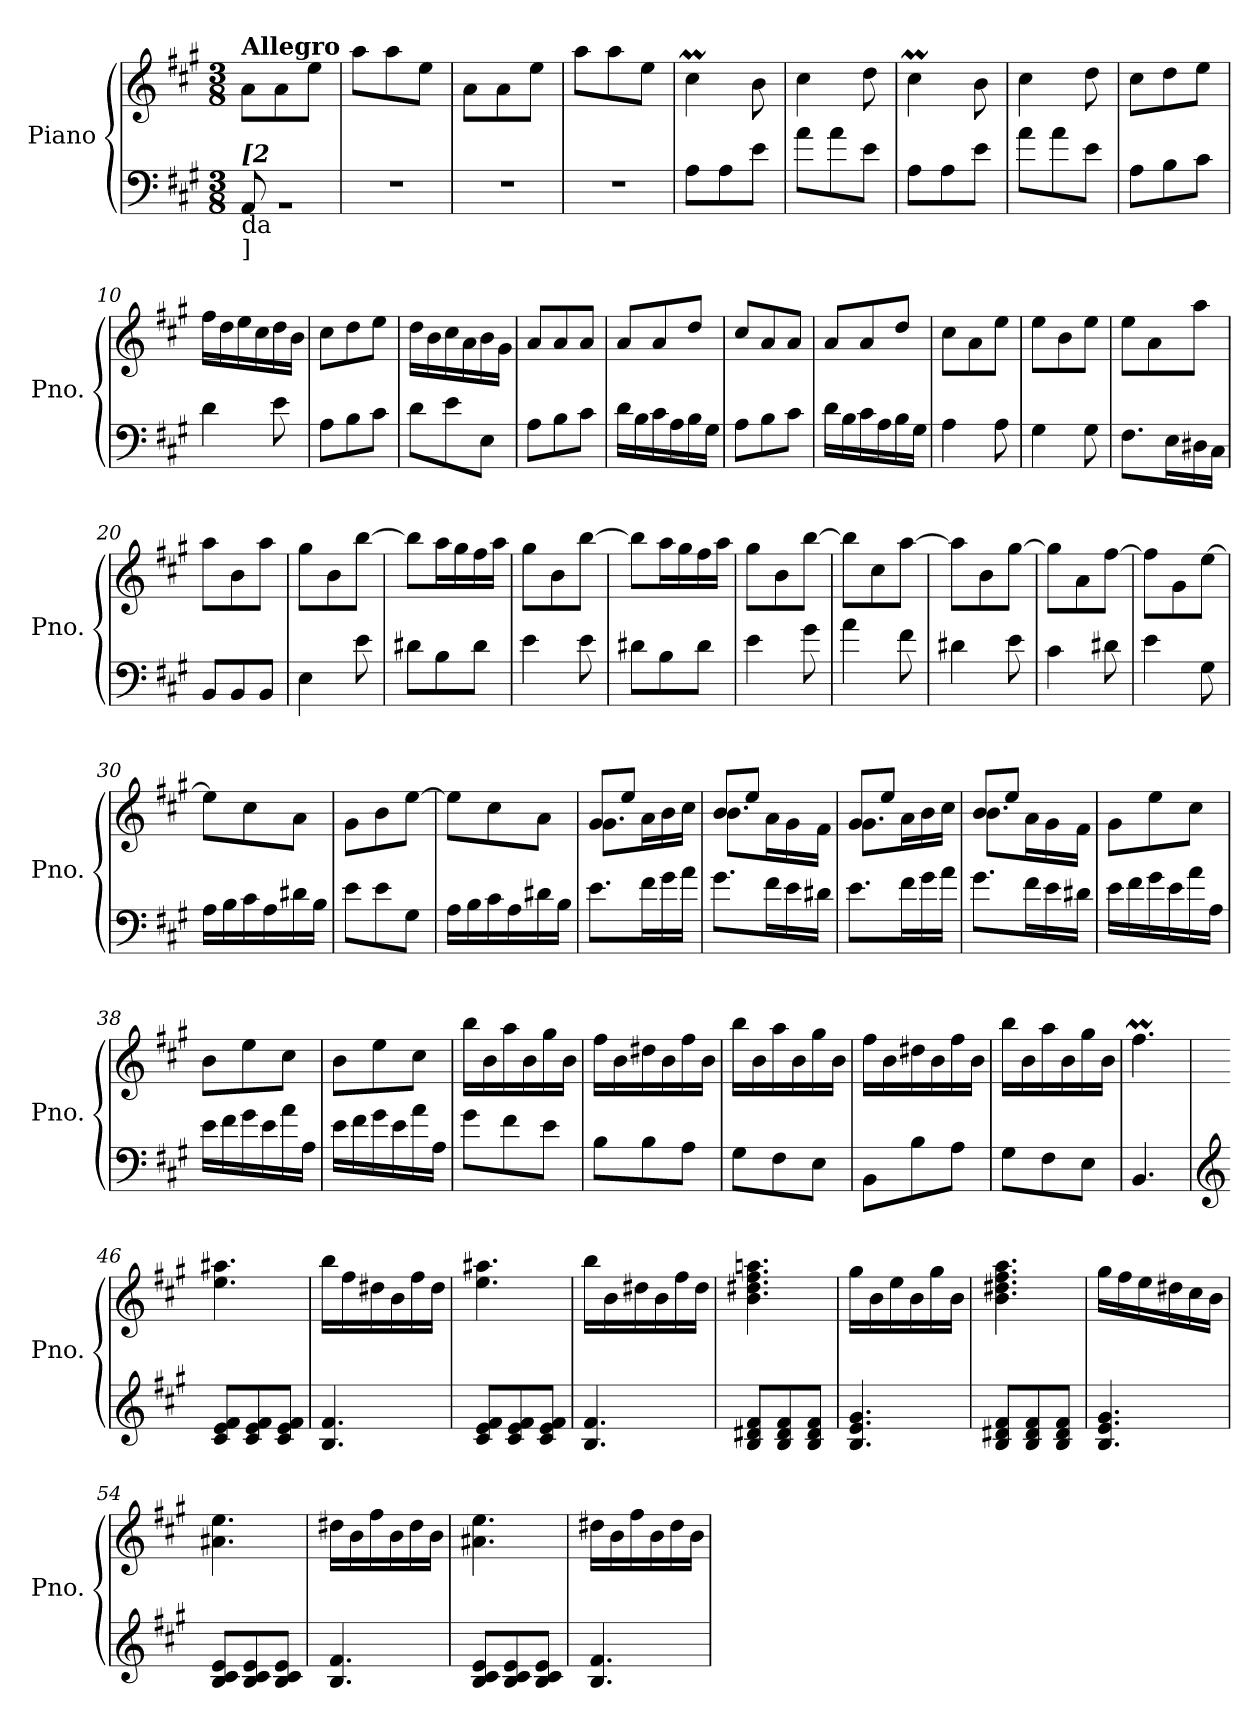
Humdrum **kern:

**kern	**kern
*part1	*part1
*staff2	*staff1
*I"Piano	*
*I'Pno.	*
*clefF4	*clefG2
*k[f#c#g#]	*k[f#c#g#]
*M3/8	*M3/8
=1	=1
*^	*
!	!	!LO:TX:a:B:t=Allegro
!LO:TX:a:Bi:t=[2	!	!
!LO:TX:b:t=da	!	!
!LO:TX:b:t=]	!	!
4.rBB	8AA/	8a\L
.	8ryy	8a\
.	8rBByy	8ee\J
*v	*v	*
=2	=2
4.rF	8aa\L
.	8aa\
.	8ee\J
=3	=3
4.rF	8a\L
.	8a\
.	8ee\J
=4	=4
4.rF	8aa\L
.	8aa\
.	8ee\J
=5	=5
8A\L	4cc#m\
8A\	.
8e\J	8b\
=6	=6
8a\L	4cc#\
8a\	.
8e\J	8dd\
=7	=7
8A\L	4cc#m\
8A\	.
8e\J	8b\
=8	=8
8a\L	4cc#\
8a\	.
8e\J	8dd\
=9	=9
8A\L	8cc#\L
8B\	8dd\
8c#\J	8ee\J
!!LO:LB:g=z
=10	=10
4d\	16ff#\LL
.	16dd\
.	16ee\
.	16cc#\
8e\	16dd\
.	16b\JJ
=11	=11
8A\L	8cc#\L
8B\	8dd\
8c#\J	8ee\J
=12	=12
8d\L	16dd\LL
.	16b\
8e\	16cc#\
.	16a\
8E\J	16b\
.	16g#\JJ
=13	=13
8A\L	8a/L
8B\	8a/
8c#\J	8a/J
=14	=14
16d\LL	8a/L
16B\	.
16c#\	8a/
16A\	.
16B\	8dd/J
16G#\JJ	.
=15	=15
8A\L	8cc#/L
8B\	8a/
8c#\J	8a/J
=16	=16
16d\LL	8a/L
16B\	.
16c#\	8a/
16A\	.
16B\	8dd/J
16G#\JJ	.
=17	=17
4A\	8cc#\L
.	8a\
8A\	8ee\J
!!LO:LB:g=z
=18	=18
4G#\	8ee\L
.	8b\
8G#\	8ee\J
=19	=19
8.F#\L	8ee\L
.	8a\
16E\L	.
16D#X\	8aa\J
16C#\JJ	.
=20	=20
8BB/L	8aa\L
8BB/	8b\
8BB/J	8aa\J
=21	=21
4E\	8gg#\L
.	8b\
8e\	[8bb\J
=22	=22
8d#X\L	8bb\L]
8B\	16aa\L
.	16gg#\
8d#\J	16ff#\
.	16aa\JJ
=23	=23
4e\	8gg#\L
.	8b\
8e\	[8bb\J
=24	=24
8d#X\L	8bb\L]
8B\	16aa\L
.	16gg#\
8d#\J	16ff#\
.	16aa\JJ
=25	=25
4e\	8gg#\L
.	8b\
8g#\	[8bb\J
=26	=26
4a\	8bb\L]
.	8cc#\
8f#\	[8aa\J
!!LO:LB:g=z
=27	=27
4d#X\	8aa\L]
.	8b\
8e\	[8gg#\J
=28	=28
4c#\	8gg#\L]
.	8a\
8d#X\	[8ff#\J
=29	=29
4e\	8ff#\L]
.	8g#\
8G#\	[8ee\J
=30	=30
16A\LL	8ee\L]
16B\	.
16c#\	8cc#\
16A\	.
16d#X\	8a\J
16B\JJ	.
=31	=31
8e\L	8g#\L
8e\	8b\
8G#\J	[8ee\J
=32	=32
16A\LL	8ee\L]
16B\	.
16c#\	8cc#\
16A\	.
16d#X\	8a\J
16B\JJ	.
=33	=33
*	*^
8.e\L	8g#/L	8.g#\L
.	8ee/J	.
16f#\L	.	16a\L
16g#\	8ryy	16b\
16a\JJ	.	16cc#\JJ
=34	=34	=34
8.g#\L	8b/L	8.b\L
.	8ee/J	.
16f#\L	.	16a\L
16e\	8ryy	16g#\
16d#X\JJ	.	16f#\JJ
!!LO:LB:g=z	!!
=35	=35	=35
8.e\L	8g#/L	8.g#\L
.	8ee/J	.
16f#\L	.	16a\L
16g#\	8ryy	16b\
16a\JJ	.	16cc#\JJ
=36	=36	=36
8.g#\L	8b/L	8.b\L
.	8ee/J	.
16f#\L	.	16a\L
16e\	8ryy	16g#\
16d#X\JJ	.	16f#\JJ
*	*v	*v
=37	=37
16e\LL	8g#\L
16f#\	.
16g#\	8ee\
16e\	.
16a\	8cc#\J
16A\JJ	.
=38	=38
16e\LL	8b\L
16f#\	.
16g#\	8ee\
16e\	.
16a\	8cc#\J
16A\JJ	.
=39	=39
16e\LL	8b\L
16f#\	.
16g#\	8ee\
16e\	.
16a\	8cc#\J
16A\JJ	.
=40	=40
8g#\L	16bb\LL
.	16b\
8f#\	16aa\
.	16b\
8e\J	16gg#\
.	16b\JJ
=41	=41
8B\L	16ff#\LL
.	16b\
8B\	16dd#X\
.	16b\
8A\J	16ff#\
.	16b\JJ
!!LO:LB:g=z
=42	=42
8G#\L	16bb\LL
.	16b\
8F#\	16aa\
.	16b\
8E\J	16gg#\
.	16b\JJ
=43	=43
8BB\L	16ff#\LL
.	16b\
8B\	16dd#X\
.	16b\
8A\J	16ff#\
.	16b\JJ
=44	=44
8G#\L	16bb\LL
.	16b\
8F#\	16aa\
.	16b\
8E\J	16gg#\
.	16b\JJ
=45	=45
4.BB/	4.ff#M\
=46	=46
*clefG2	*
8c#/ 8e/ 8f#/L	4.ee\ 4.aa#X\
8c#/ 8e/ 8f#/	.
8c#/ 8e/ 8f#/J	.
=47	=47
4.B/ 4.f#/	16bb\LL
.	16ff#\
.	16dd#X\
.	16b\
.	16ff#\
.	16dd#\JJ
=48	=48
8c#/ 8e/ 8f#/L	4.ee\ 4.aa#X\
8c#/ 8e/ 8f#/	.
8c#/ 8e/ 8f#/J	.
=49	=49
4.B/ 4.f#/	16bb\LL
.	16b\
.	16dd#X\
.	16b\
.	16ff#\
.	16dd#\JJ
!!LO:PB:g=z
=50	=50
8B/ 8d#X/ 8f#/L	4.b\ 4.dd#X\ 4.ff#\ 4.aan\
8B/ 8d#/ 8f#/	.
8B/ 8d#/ 8f#/J	.
=51	=51
4.B/ 4.e/ 4.g#/	16gg#\LL
.	16b\
.	16ee\
.	16b\
.	16gg#\
.	16b\JJ
=52	=52
8B/ 8d#X/ 8f#/L	4.b\ 4.dd#X\ 4.ff#\ 4.aa\
8B/ 8d#/ 8f#/	.
8B/ 8d#/ 8f#/J	.
=53	=53
4.B/ 4.e/ 4.g#/	16gg#\LL
.	16ff#\
.	16ee\
.	16dd#X\
.	16cc#\
.	16b\JJ
=54	=54
8B/ 8c#/ 8e/L	4.a#X\ 4.ee\
8B/ 8c#/ 8e/	.
8B/ 8c#/ 8e/J	.
=55	=55
4.B/ 4.f#/	16dd#X\LL
.	16b\
.	16ff#\
.	16b\
.	16dd#\
.	16b\JJ
=56	=56
8B/ 8c#/ 8e/L	4.a#X\ 4.ee\
8B/ 8c#/ 8e/	.
8B/ 8c#/ 8e/J	.
!!LO:LB:g=z
=57	=57
4.B/ 4.f#/	16dd#X\LL
.	16b\
.	16ff#\
.	16b\
.	16dd#\
.	16b\JJ
=	=
*-	*-
